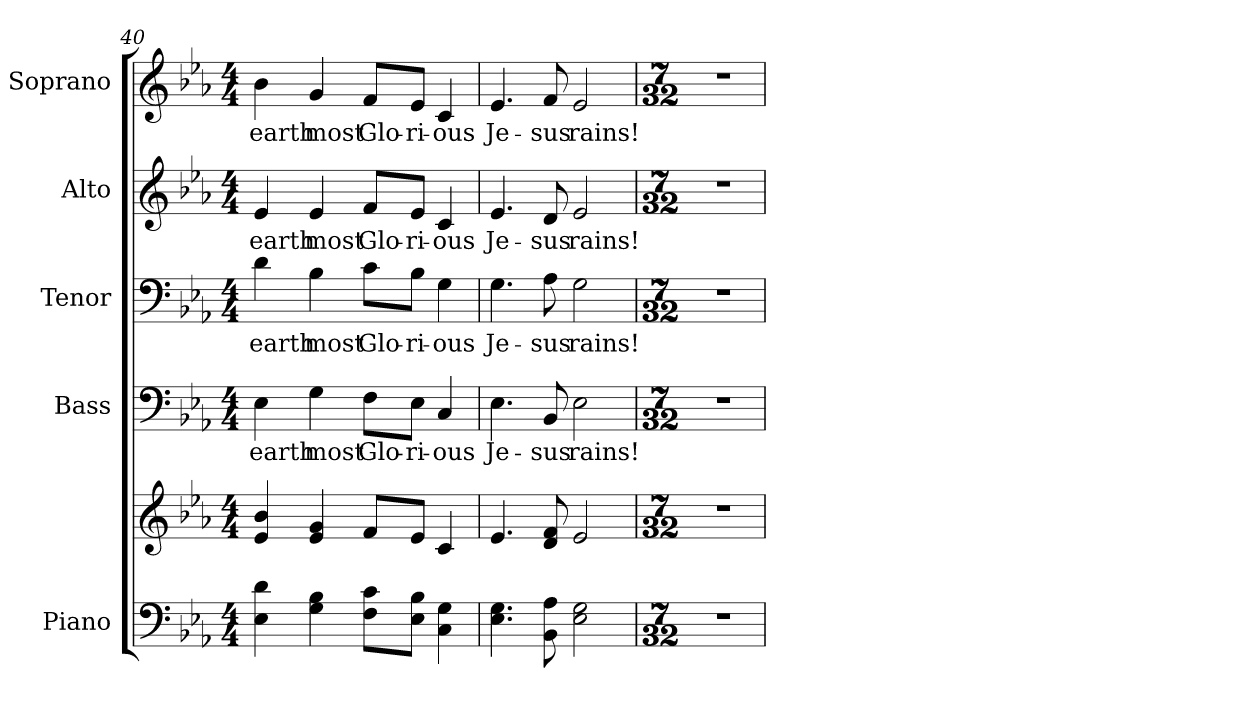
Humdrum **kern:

**kern	**kern	**kern	**text	**kern	**text	**kern	**text	**kern	**text
*part5	*part5	*part4	*part4	*part3	*part3	*part2	*part2	*part1	*part1
*staff6	*staff5	*staff4	*staff4	*staff3	*staff3	*staff2	*staff2	*staff1	*staff1
*I"Piano	*	*I"Bass	*	*I"Tenor	*	*I"Alto	*	*I"Soprano	*
*I'Pno.	*	*I'B.	*	*I'T.	*	*I'A.	*	*I'S.	*
!!LO:PB:g=z
*clefF4	*clefG2	*clefF4	*	*clefF4	*	*clefG2	*	*clefG2	*
*k[b-e-a-]	*k[b-e-a-]	*k[b-e-a-]	*	*k[b-e-a-]	*	*k[b-e-a-]	*	*k[b-e-a-]	*
*E-:	*E-:	*E-:	*	*E-:	*	*E-:	*	*E-:	*
*M4/4	*M4/4	*M4/4	*	*M4/4	*	*M4/4	*	*M4/4	*
=40	=40	=40	=40	=40	=40	=40	=40	=40	=40
!	!	!	!LO:LY:b:color=#000000	!	!	!	!	!	!
!	!	!	!	!	!LO:LY:b:color=#000000	!	!	!	!
!	!	!	!	!	!	!	!LO:LY:b:color=#000000	!	!
!	!	!	!	!	!	!	!	!	!LO:LY:b:color=#000000
4E-i\ 4di	4e-i/ 4b-i	4E-i\	earth	4di\	earth	4e-i/	earth	4b-i\	earth
!	!	!	!LO:LY:b:color=#000000	!	!	!	!	!	!
!	!	!	!	!	!LO:LY:b:color=#000000	!	!	!	!
!	!	!	!	!	!	!	!LO:LY:b:color=#000000	!	!
!	!	!	!	!	!	!	!	!	!LO:LY:b:color=#000000
4Gi\ 4B-i	4e-i/ 4gi	4Gi\	most	4B-i\	most	4e-i/	most	4gi/	most
!	!	!	!LO:LY:b:color=#000000	!	!	!	!	!	!
!	!	!	!	!	!LO:LY:b:color=#000000	!	!	!	!
!	!	!	!	!	!	!	!LO:LY:b:color=#000000	!	!
!	!	!	!	!	!	!	!	!	!LO:LY:b:color=#000000
8Fi\ 8ci\L	8fi/L	8Fi\L	Glo-	8ci\L	Glo-	8fi/L	Glo-	8fi/L	Glo-
!	!	!	!LO:LY:b:color=#000000	!	!	!	!	!	!
!	!	!	!	!	!LO:LY:b:color=#000000	!	!	!	!
!	!	!	!	!	!	!	!LO:LY:b:color=#000000	!	!
!	!	!	!	!	!	!	!	!	!LO:LY:b:color=#000000
8E-i\ 8B-i\J	8e-i/J	8E-i\J	-ri-	8B-i\J	-ri-	8e-i/J	-ri-	8e-i/J	-ri-
!	!	!	!LO:LY:b:color=#000000	!	!	!	!	!	!
!	!	!	!	!	!LO:LY:b:color=#000000	!	!	!	!
!	!	!	!	!	!	!	!LO:LY:b:color=#000000	!	!
!	!	!	!	!	!	!	!	!	!LO:LY:b:color=#000000
4Ci\ 4Gi	4ci/	4Ci/	-ous	4Gi\	-ous	4ci/	-ous	4ci/	-ous
=41	=41	=41	=41	=41	=41	=41	=41	=41	=41
!	!	!	!LO:LY:b:color=#000000	!	!	!	!	!	!
!	!	!	!	!	!LO:LY:b:color=#000000	!	!	!	!
!	!	!	!	!	!	!	!LO:LY:b:color=#000000	!	!
!	!	!	!	!	!	!	!	!	!LO:LY:b:color=#000000
4.E-i\ 4.Gi	4.e-i/	4.E-i\	Je-	4.Gi\	Je-	4.e-i/	Je-	4.e-i/	Je-
!	!	!	!LO:LY:b:color=#000000	!	!	!	!	!	!
!	!	!	!	!	!LO:LY:b:color=#000000	!	!	!	!
!	!	!	!	!	!	!	!LO:LY:b:color=#000000	!	!
!	!	!	!	!	!	!	!	!	!LO:LY:b:color=#000000
8BB-i\ 8A-i	8di/ 8fi	8BB-i/	-sus	8A-i\	-sus	8di/	-sus	8fi/	-sus
!	!	!	!LO:LY:b:color=#000000	!	!	!	!	!	!
!	!	!	!	!	!LO:LY:b:color=#000000	!	!	!	!
!	!	!	!	!	!	!	!LO:LY:b:color=#000000	!	!
!	!	!	!	!	!	!	!	!	!LO:LY:b:color=#000000
2E-i\ 2Gi	2e-i/	2E-i\	rains!	2Gi\	rains!	2e-i/	rains!	2e-i/	rains!
!!LO:PB:g=z
=42	=42	=42	=42	=42	=42	=42	=42	=42	=42
*M7/32	*M7/32	*M7/32	*	*M7/32	*	*M7/32	*	*M7/32	*
!LO:N:vis=1	!LO:N:vis=1	!LO:N:vis=1	!	!LO:N:vis=1	!	!LO:N:vis=1	!	!LO:N:vis=1	!
8..r	8..r	8..r	.	8..r	.	8..r	.	8..r	.
=	=	=	=	=	=	=	=	=	=
*-	*-	*-	*-	*-	*-	*-	*-	*-	*-
